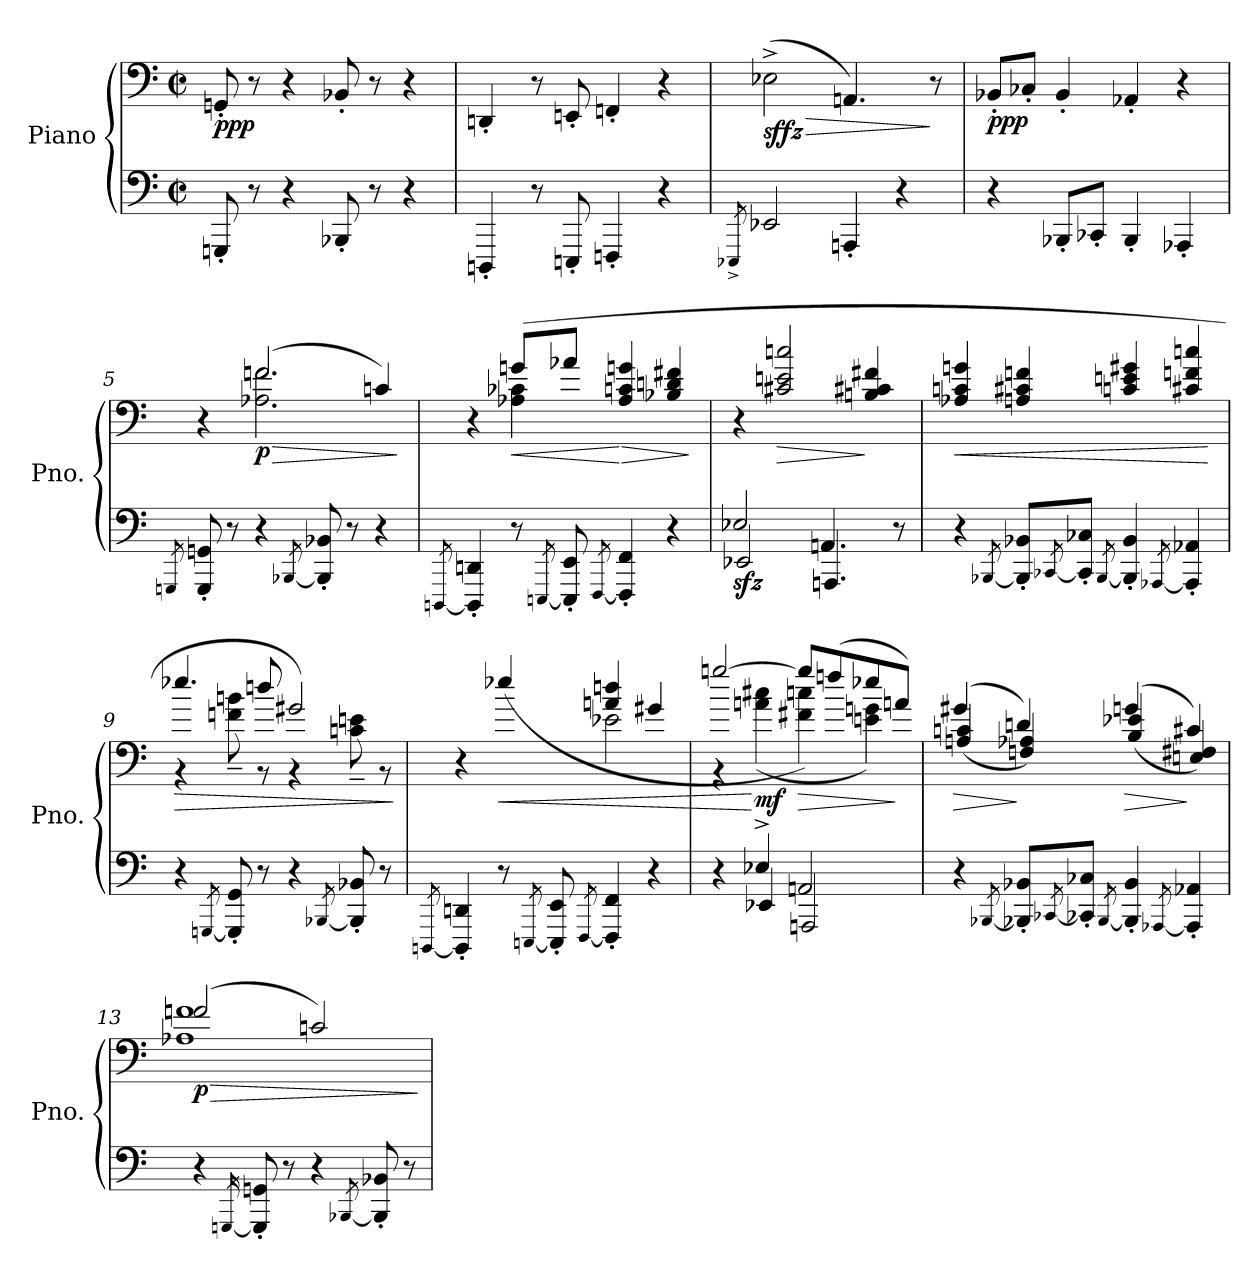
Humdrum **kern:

**kern	**kern	**dynam
*part1	*part1	*part1
*staff2	*staff1	*staff1/2
*I"Piano	*	*
*I'Pno.	*	*
*clefF4	*clefF4	*
*k[]	*k[]	*
*M2/2	*M2/2	*
*met(c|)	*met(c|)	*
=1	=1	=1
!	!	!LO:DY:b
8GGGn'/	8GGn'/	ppp
8r	8r	.
4r	4r	.
8BBB-X'/	8BB-X'/	.
8r	8r	.
4r	4r	.
=2	=2	=2
4DDDn'/	4DDn'/	.
8r	8r	.
8EEEn'/	8EEn'/	.
4FFFn'/	4FFn'/	.
4r	4r	.
=3	=3	=3
8qEEE-X^/	.	.
!	!	!LO:HP:b
!	!	!LO:DY:n=1:b
2EE-X/	(>2E-X^\	> sffz
4AAAn'/	4.AAn/)	.
4r	.	.
.	8r	]
=4	=4	=4
!	!	!LO:DY:b
4r	8BB-X'/L	ppp
.	8C-X'/J	.
8BBB-X'/L	4BB-'/	.
8CC-X'/J	.	.
4BBB-'/	4AA-X'/	.
4AAA-X'/	4r	.
!!LO:LB:g=z
=5	=5	=5
8qGGGn/	.	.
*	*clefG2	*
*	*^	*
8GGG/' 8GGn/'	4r	4ryy	.
8r	.	.	.
!	!	!	!LO:HP:b
!	!	!	!LO:DY:n=1:b
4r	(>2fn/	2.A-X\ 2.f\	> p
[8qBBB-X/	.	.	.
8BBB-/]' 8BB-X/'	.	.	.
8r	.	.	.
4r	4cn/)	.	.
*	*v	*v	*
.	.	]
=6	=6	=6
[8qDDDn/	.	.
*	*^	*
4DDD/]' 4DDn/'	4r	4ryy	.
!	!	!	!LO:HP:b
8r	(>8gn/L	4A-X\ 4c-X\	<
[8qEEEn/	.	.	.
8EEE/]' 8EE/'	8a-X/J	.	.
[8qFFF/	.	.	.
!	!	!	!LO:HP:n=1:b
4FFF/]' 4FF/'	4A-/ 4cn/ 4gn/	2ryy	[ >
4r	4B-X/ 4dn/ 4f#X/	.	.
*	*v	*v	*
.	.	]
=7	=7	=7
*^	*	*
!	!	!	!LO:DY:b=2
2E-X/	2EE-X/	4r	sfz
!	!	!	!LO:HP:b
.	.	2c#X/ 2en/ 2ccn/	>
4.AAn/	4.AAAn/	.	.
.	.	4Bn/ 4c#X/ 4f#X/	]
8r	8ryy	.	.
!!LO:LB:g=z
=8	=8	=8	=8
!	!	!	!LO:HP:b
*v	*v	*	*
4r	4A-X/ 4cn/ 4gn/	<
[8qBBB-X/	.	.
8BBB-/]' 8BB-X/'L	4An/ 4c#X/ 4fn/	.
[8qCC-X/	.	.
8CC-/]' 8C-X/'J	.	.
[8qBBB-/	.	.
4BBB-/]' 4BB-/'	4cn/ 4en/ 4g#X/	.
[8qAAA-X/	.	.
4AAA-/]' 4AA-X/'	4c#X/ 4fn/ 4ccn/	.
.	.	[
=9	=9	=9
!	!	!LO:HP:b
*	*^	*
4r	4.ee-X/	4r	>
[8qGGGn/	.	.	.
8GGG/]' 8GG/'	.	8fn\~ 8bn\~	.
8r	8ddn/	8r	.
4r	2g#X/)	4r	.
[8qBBB-X/	.	.	.
8BBB-/]' 8BB-X/'	.	8cn\~ 8en\~	.
8r	.	8r	.
*	*v	*v	*
.	.	]
=10	=10	=10
[8qDDDn/	.	.
*	*^	*
4DDD/]' 4DDn/'	4r	2ryy	.
!	!	!	!LO:HP:b
8r	(>4ee-X/	.	<
[8qEEEn/	.	.	.
8EEE/]' 8EE/'	.	.	.
[8qFFF/	.	.	.
4FFF/]' 4FF/'	4an/ 4ddn/	2e-X\	.
4r	4g#X/	.	.
!!LO:LB:g=z	!!
=11	=11	=11	=11
*^	*	*	*
4r	4ryy	[2ggn/	4r	.
!	!	!	!	!LO:DY:n=1:b
4E-X^/	4EE-X/	.	(<4an\ 4cc#X\	[ mf
!	!	!	!	!LO:HP:b
2AAn/	2AAAn/	8gg/L])	4f#X\ 4ccn\	>
.	.	(>8ffn/	.	.
.	.	8ee-X/	4en\ 4gn\)	.
.	.	8an/J)	.	]
*v	*v	*	*	*
=12	=12	=12	=12
!	!	!	!LO:HP:b
4r	(>4g#X/	(<4An/ 4cn/	>
[8qBBB-X/	.	.	.
8BBB-X/]' 8BB-X/'L	4dn/)	4Fn/ 4A-X/)	]
[8qCC-X/	.	.	.
8CC-X/]' 8C-X/'J	.	.	.
[8qBBB-/	.	.	.
!	!	!	!LO:HP:b
4BBB-/]' 4BB-/'	(>4gn/	(<4B/ 4e-X/	>
[8qAAA-X/	.	.	.
4AAA-/]' 4AA-X/'	4c#X/)	4En/ 4F#X/)	]
=13	=13	=13	=13
!	!	!	!LO:HP:b
!	!	!	!LO:DY:n=1:b
4r	(>2fn/	1A-X 1f	> p
[16qGGGn/	.	.	.
8GGG/]' 8GGn/'	.	.	.
8r	.	.	.
4r	2cn/)	.	.
[8qBBB-X/	.	.	.
8BBB-/]' 8BB-X/'	.	.	.
8r	.	.	.
*	*v	*v	*
.	.	]
=	=	=
*-	*-	*-
